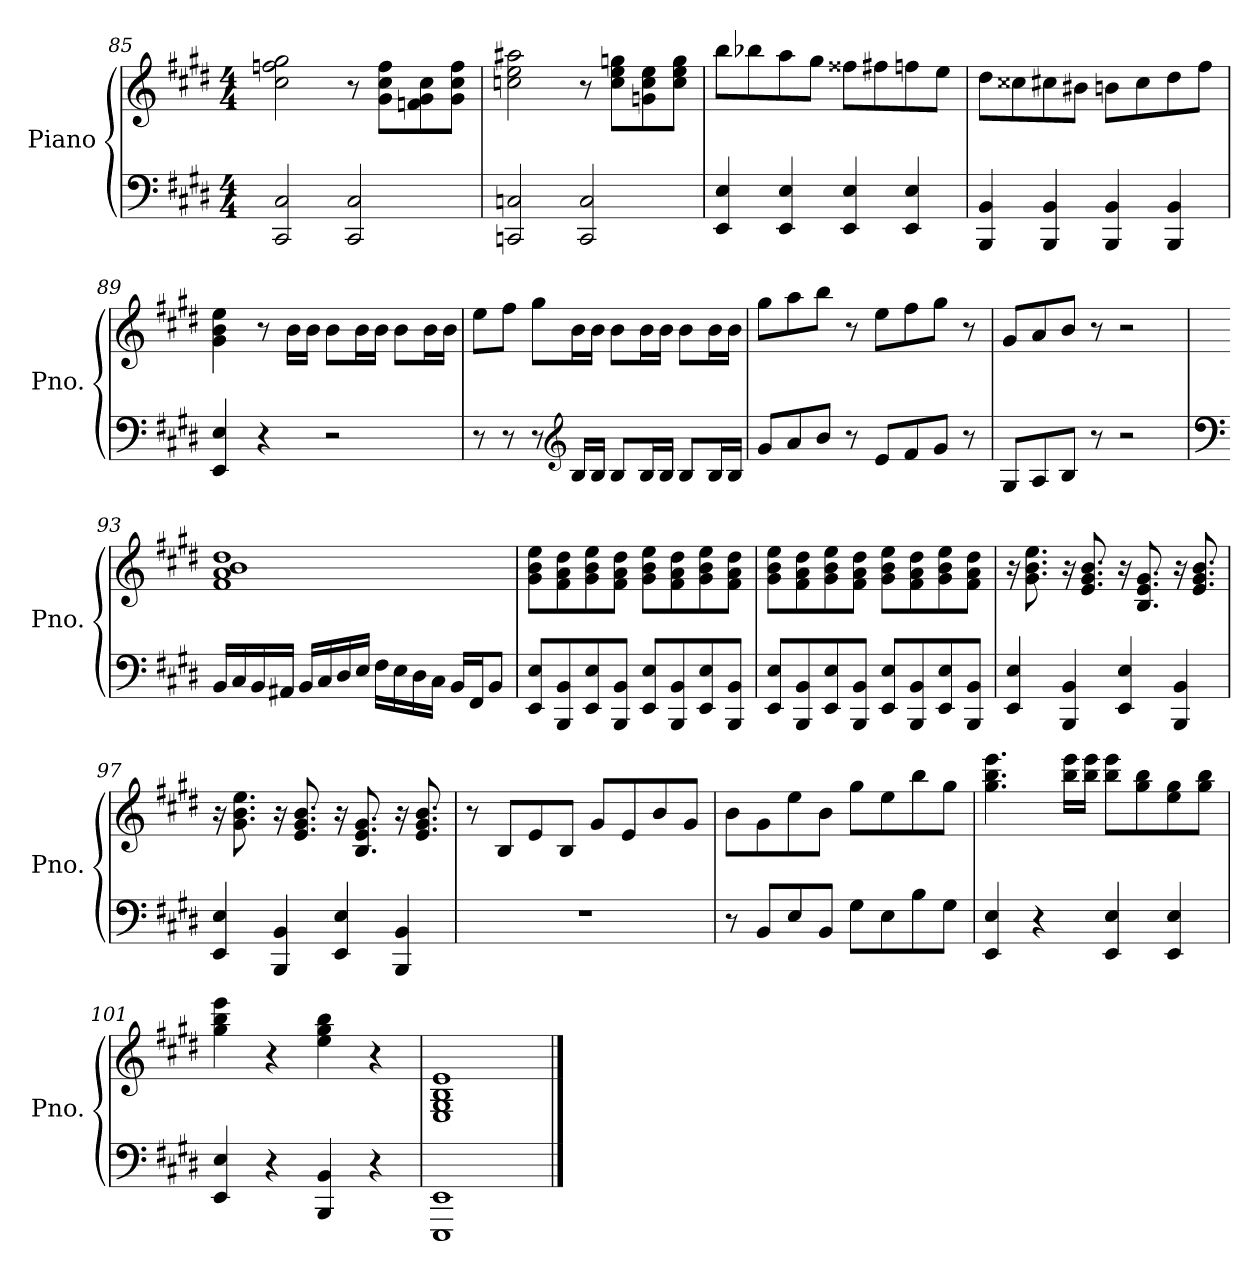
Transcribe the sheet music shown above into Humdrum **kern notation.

**kern	**kern
*part1	*part1
*staff2	*staff1
*I"Piano	*
*I'Pno.	*
*clefF4	*clefG2
*k[f#c#g#d#]	*k[f#c#g#d#]
*M4/4	*M4/4
=85	=85
2CC#/ 2C#/	2cc#\ 2ffn\ 2gg#\
2CC#/ 2C#/	8r
.	8g#\ 8cc#\ 8ff\L
.	8fn\ 8g#\ 8cc#\
.	8g#\ 8cc#\ 8ff\J
=86	=86
2CCn/ 2Cn/	2ccn\ 2ee\ 2aa#X\
2CC/ 2C/	8r
.	8cc\ 8ee\ 8ggn\L
.	8gn\ 8cc\ 8ee\
.	8cc\ 8ee\ 8gg\J
=87	=87
4EE/ 4E/	8bb\L
.	8bb-X\
4EE/ 4E/	8aa\
.	8gg#\J
4EE/ 4E/	8ff##X\L
.	8ff#X\
4EE/ 4E/	8ffn\
.	8ee\J
=88	=88
4BBB/ 4BB/	8dd#\L
.	8cc##X\
4BBB/ 4BB/	8cc#X\
.	8b#X\J
4BBB/ 4BB/	8bn\L
.	8cc#\
4BBB/ 4BB/	8dd#\
.	8ff#\J
!!LO:LB:g=z
=89	=89
4EE/ 4E/	4g#\ 4b\ 4ee\
4r	8r
.	16b\LL
.	16b\JJ
2r	8b\L
.	16b\L
.	16b\JJ
.	8b\L
.	16b\L
.	16b\JJ
=90	=90
8r	8ee\L
8r	8ff#\J
8r	8gg#\L
*clefG2	*
16B/LL	16b\L
16B/JJ	16b\JJ
8B/L	8b\L
16B/L	16b\L
16B/JJ	16b\JJ
8B/L	8b\L
16B/L	16b\L
16B/JJ	16b\JJ
=91	=91
8g#/L	8gg#\L
8a/	8aa\
8b/J	8bb\J
8r	8r
8e/L	8ee\L
8f#/	8ff#\
8g#/J	8gg#\J
8r	8r
=92	=92
8G#/L	8g#/L
8A/	8a/
8B/J	8b/J
8r	8r
2r	2r
!!LO:PB:g=z
=93	=93
*clefF4	*
16BB/LL	1f# 1a 1b 1dd#
16C#/	.
16BB/	.
16AA#X/JJ	.
16BB/LL	.
16C#/	.
16D#/	.
16E/JJ	.
16F#\LL	.
16E\	.
16D#\	.
16C#\JJ	.
16BB/LL	.
16FF#/J	.
8BB/J	.
=94	=94
8EE/ 8E/L	8g#\ 8b\ 8ee\L
8BBB/ 8BB/	8f#\ 8a\ 8dd#\
8EE/ 8E/	8g#\ 8b\ 8ee\
8BBB/ 8BB/J	8f#\ 8a\ 8dd#\J
8EE/ 8E/L	8g#\ 8b\ 8ee\L
8BBB/ 8BB/	8f#\ 8a\ 8dd#\
8EE/ 8E/	8g#\ 8b\ 8ee\
8BBB/ 8BB/J	8f#\ 8a\ 8dd#\J
=95	=95
8EE/ 8E/L	8g#\ 8b\ 8ee\L
8BBB/ 8BB/	8f#\ 8a\ 8dd#\
8EE/ 8E/	8g#\ 8b\ 8ee\
8BBB/ 8BB/J	8f#\ 8a\ 8dd#\J
8EE/ 8E/L	8g#\ 8b\ 8ee\L
8BBB/ 8BB/	8f#\ 8a\ 8dd#\
8EE/ 8E/	8g#\ 8b\ 8ee\
8BBB/ 8BB/J	8f#\ 8a\ 8dd#\J
!!LO:LB:g=z
=96	=96
4EE/ 4E/	16r
.	8.g#\ 8.b\ 8.ee\
4BBB/ 4BB/	16r
.	8.e/ 8.g#/ 8.b/
4EE/ 4E/	16r
.	8.B/ 8.e/ 8.g#/
4BBB/ 4BB/	16r
.	8.e/ 8.g#/ 8.b/
=97	=97
4EE/ 4E/	16r
.	8.g#\ 8.b\ 8.ee\
4BBB/ 4BB/	16r
.	8.e/ 8.g#/ 8.b/
4EE/ 4E/	16r
.	8.B/ 8.e/ 8.g#/
4BBB/ 4BB/	16r
.	8.e/ 8.g#/ 8.b/
=98	=98
1r	8r
.	8B/L
.	8e/
.	8B/J
.	8g#/L
.	8e/
.	8b/
.	8g#/J
=99	=99
8r	8b\L
8BB/L	8g#\
8E/	8ee\
8BB/J	8b\J
8G#\L	8gg#\L
8E\	8ee\
8B\	8bb\
8G#\J	8gg#\J
!!LO:LB:g=z
=100	=100
4EE/ 4E/	4.gg#\ 4.bb\ 4.eee\
4r	.
.	16bb\ 16eee\LL
.	16bb\ 16eee\JJ
4EE/ 4E/	8bb\ 8eee\L
.	8gg#\ 8bb\
4EE/ 4E/	8ee\ 8gg#\
.	8gg#\ 8bb\J
=101	=101
4EE/ 4E/	4gg#\ 4bb\ 4eee\
4r	4r
4BBB/ 4BB/	4ee\ 4gg#\ 4bb\
4r	4r
=102	=102
1EEE 1EE	1E 1G# 1B 1e
==	==
*-	*-
